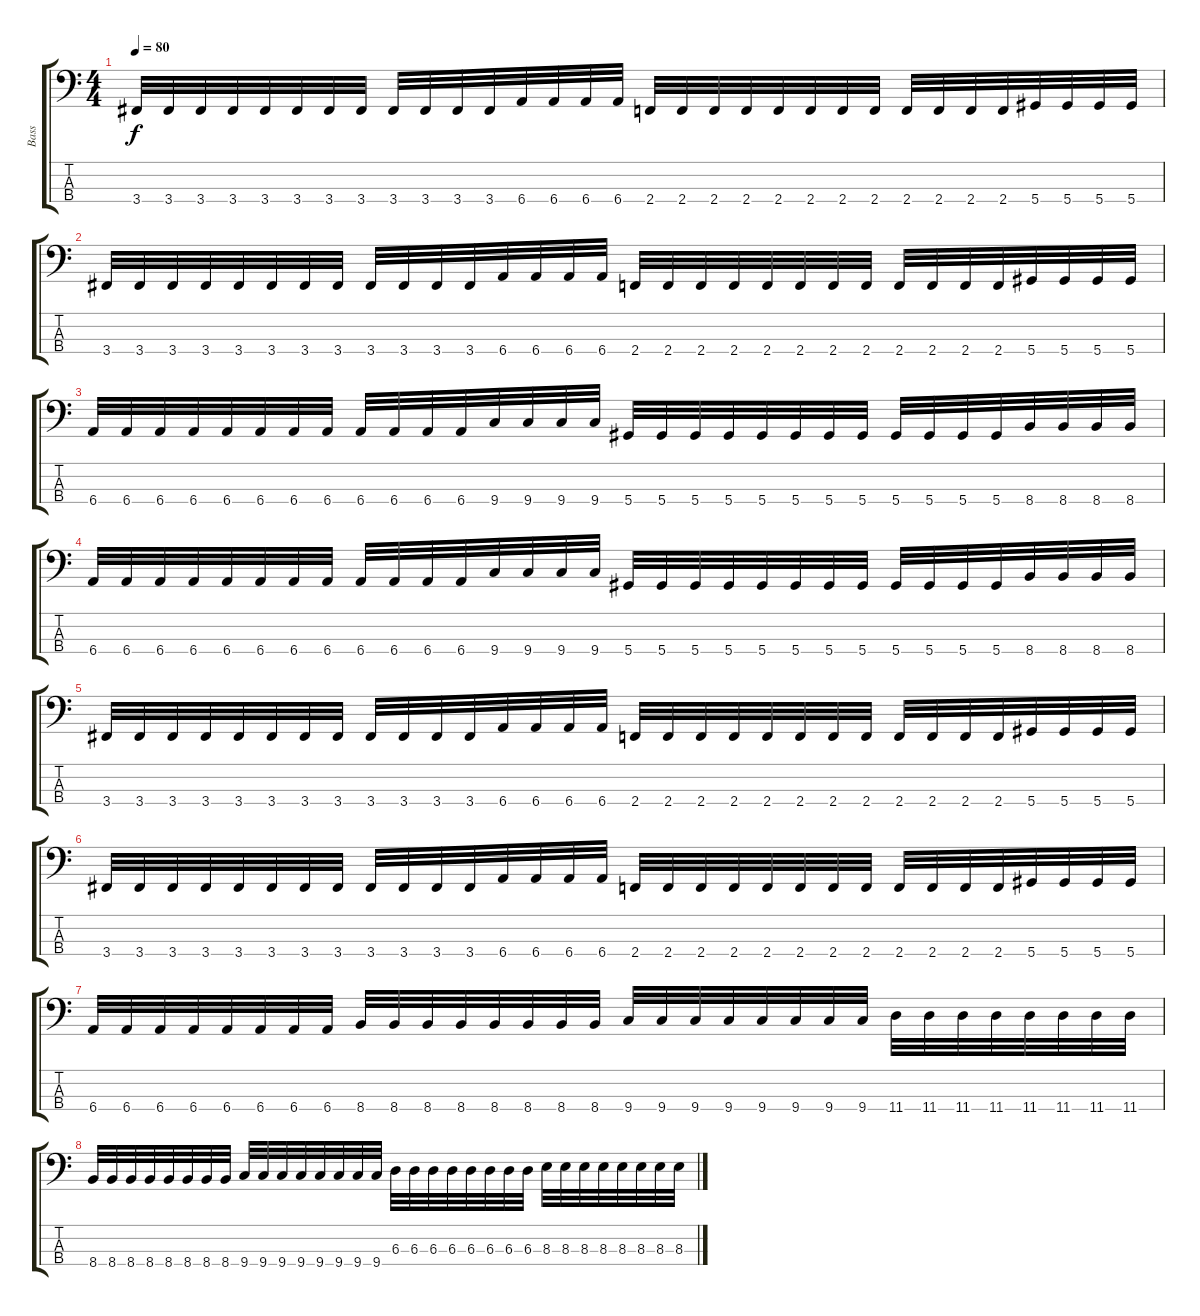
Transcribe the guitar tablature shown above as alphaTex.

\track ("Bass" "Bass") {instrument electricbassfinger}
\staff {score tabs}
\tuning (Gb2 Db2 Ab1 Eb1) {hide}
\ts (4 4)
\tempo 80
\clef f4
\ks c
3.4.32{dy f} 3.4.32 3.4.32 3.4.32 3.4.32 3.4.32 3.4.32 3.4.32 3.4.32 3.4.32 3.4.32 3.4.32 6.4.32 6.4.32 6.4.32 6.4.32 2.4.32 2.4.32 2.4.32 2.4.32 2.4.32 2.4.32 2.4.32 2.4.32 2.4.32 2.4.32 2.4.32 2.4.32 5.4.32 5.4.32 5.4.32 5.4.32 |
3.4.32 3.4.32 3.4.32 3.4.32 3.4.32 3.4.32 3.4.32 3.4.32 3.4.32 3.4.32 3.4.32 3.4.32 6.4.32 6.4.32 6.4.32 6.4.32 2.4.32 2.4.32 2.4.32 2.4.32 2.4.32 2.4.32 2.4.32 2.4.32 2.4.32 2.4.32 2.4.32 2.4.32 5.4.32 5.4.32 5.4.32 5.4.32 |
6.4.32 6.4.32 6.4.32 6.4.32 6.4.32 6.4.32 6.4.32 6.4.32 6.4.32 6.4.32 6.4.32 6.4.32 9.4.32 9.4.32 9.4.32 9.4.32 5.4.32 5.4.32 5.4.32 5.4.32 5.4.32 5.4.32 5.4.32 5.4.32 5.4.32 5.4.32 5.4.32 5.4.32 8.4.32 8.4.32 8.4.32 8.4.32 |
6.4.32 6.4.32 6.4.32 6.4.32 6.4.32 6.4.32 6.4.32 6.4.32 6.4.32 6.4.32 6.4.32 6.4.32 9.4.32 9.4.32 9.4.32 9.4.32 5.4.32 5.4.32 5.4.32 5.4.32 5.4.32 5.4.32 5.4.32 5.4.32 5.4.32 5.4.32 5.4.32 5.4.32 8.4.32 8.4.32 8.4.32 8.4.32 |
3.4.32 3.4.32 3.4.32 3.4.32 3.4.32 3.4.32 3.4.32 3.4.32 3.4.32 3.4.32 3.4.32 3.4.32 6.4.32 6.4.32 6.4.32 6.4.32 2.4.32 2.4.32 2.4.32 2.4.32 2.4.32 2.4.32 2.4.32 2.4.32 2.4.32 2.4.32 2.4.32 2.4.32 5.4.32 5.4.32 5.4.32 5.4.32 |
3.4.32 3.4.32 3.4.32 3.4.32 3.4.32 3.4.32 3.4.32 3.4.32 3.4.32 3.4.32 3.4.32 3.4.32 6.4.32 6.4.32 6.4.32 6.4.32 2.4.32 2.4.32 2.4.32 2.4.32 2.4.32 2.4.32 2.4.32 2.4.32 2.4.32 2.4.32 2.4.32 2.4.32 5.4.32 5.4.32 5.4.32 5.4.32 |
6.4.32 6.4.32 6.4.32 6.4.32 6.4.32 6.4.32 6.4.32 6.4.32 8.4.32 8.4.32 8.4.32 8.4.32 8.4.32 8.4.32 8.4.32 8.4.32 9.4.32 9.4.32 9.4.32 9.4.32 9.4.32 9.4.32 9.4.32 9.4.32 11.4.32 11.4.32 11.4.32 11.4.32 11.4.32 11.4.32 11.4.32 11.4.32 |
8.4.32 8.4.32 8.4.32 8.4.32 8.4.32 8.4.32 8.4.32 8.4.32 9.4.32 9.4.32 9.4.32 9.4.32 9.4.32 9.4.32 9.4.32 9.4.32 6.3.32 6.3.32 6.3.32 6.3.32 6.3.32 6.3.32 6.3.32 6.3.32 8.3.32 8.3.32 8.3.32 8.3.32 8.3.32 8.3.32 8.3.32 8.3.32
